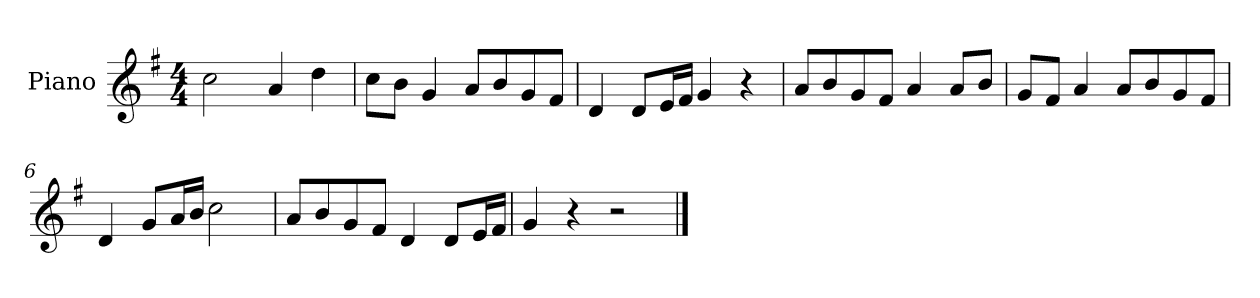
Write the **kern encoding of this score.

**kern
*part1
*staff1
*I"Piano
*I'P-no
*clefG2
*k[f#]
*M4/4
*MM90
=1
2cc\
4a/
4dd\
=2
8cc\L
8b\J
4g/
8a/L
8b/
8g/
8f#/J
=3
4d/
8d/L
16e/L
16f#/JJ
4g/
4r
=4
8a/L
8b/
8g/
8f#/J
4a/
8a/L
8b/J
=5
8g/L
8f#/J
4a/
8a/L
8b/
8g/
8f#/J
=6
4d/
8g/L
16a/L
16b/JJ
2cc\
!!LO:LB:g=z
=7
8a/L
8b/
8g/
8f#/J
4d/
8d/L
16e/L
16f#/JJ
=8
4g/
4r
2r
==
*-
